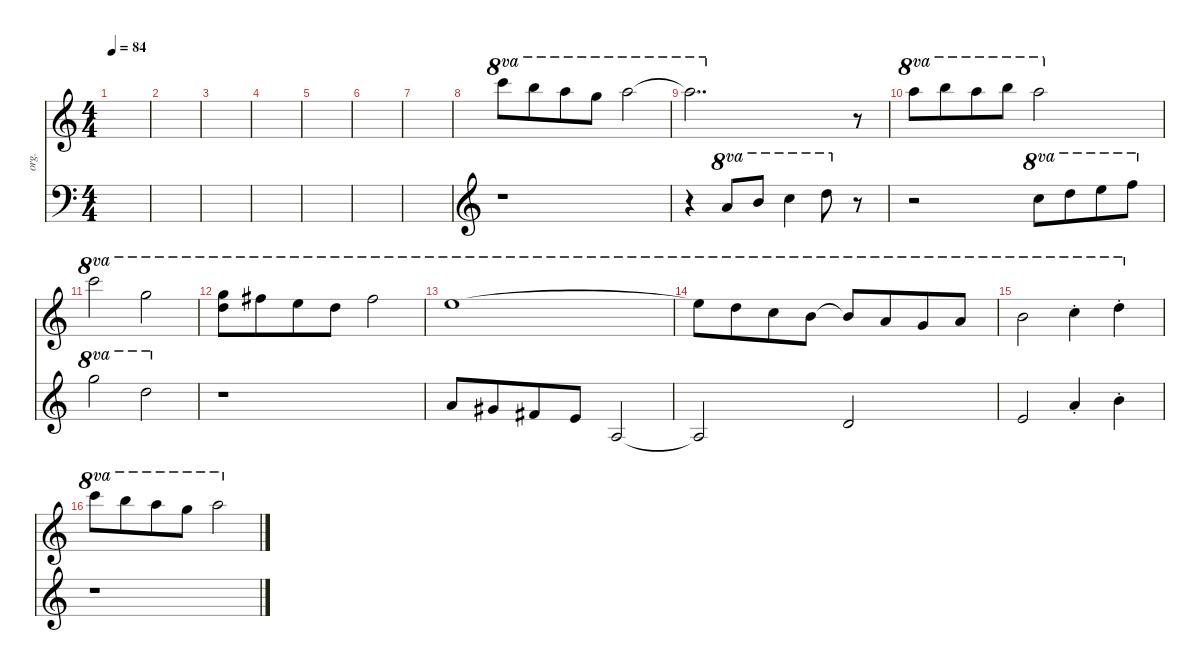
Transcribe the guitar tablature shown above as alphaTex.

\defaultSystemsLayout 4
\hideDynamics
\bracketExtendMode nobrackets
\track ("Organ" "org.") {solo instrument churchorgan}
\staff {score}
\tuning (E4 B3 G3 D3 A2 E2)
\ts (4 4)
\tempo 84
\clef g2
\ks c
|
|
|
|
|
|
|
32.1.8{ot 8va} 31.1.8{ot 8va beam merge} 29.1.8{ot 8va} 27.1.8{ot 8va} 29.1.2{ot 8va} |
29.1{t}.2{dd ot 8va} r.8 |
29.1.8{ot 8va} 31.1.8{ot 8va beam merge} 29.1.8{ot 8va} 31.1.8{ot 8va} 29.1.2{ot 8va} |
32.1.2{ot 8va} 27.1.2{ot 8va} |
(27.1 22.1).8{ot 8va} 26.1{acc #}.8{ot 8va beam merge} 24.1.8{ot 8va} 22.1.8{ot 8va} 26.1{acc #}.2{ot 8va} |
24.1.1{ot 8va} |
24.1{t}.8{ot 8va} 22.1.8{ot 8va beam merge} 20.1.8{ot 8va} 19.1.8{ot 8va} 19.1{t}.8{ot 8va} 17.1.8{ot 8va beam merge} 15.1.8{ot 8va} 17.1.8{ot 8va} |
19.1.2{ot 8va} 20.1{st}.4{ot 8va} 22.1{st}.4{ot 8va} |
32.1.8{ot 8va} 31.1.8{ot 8va beam merge} 29.1.8{ot 8va} 27.1.8{ot 8va} 29.1.2{ot 8va}
\staff {score}
\tuning (G2 D2 A1 E1 B0)
\clef f4
\ottava regular
\simile none
\ks c
|
|
|
|
|
|
|
\clef g2
r.1 |
r.4 38.1.8{ot 8va} 40.1.8{ot 8va} 41.1.4{ot 8va} 43.1.8{ot 8va} r.8 |
r.2 41.1.8{ot 8va} 43.1.8{ot 8va beam merge} 45.1.8{ot 8va} 46.1.8{ot 8va} |
48.1.2{ot 8va} 43.1.2{ot 8va} |
r.1 |
26.1.8 25.1{acc #}.8{beam merge} 23.1{acc #}.8 21.1.8 14.1.2 |
14.1{t}.2 19.1.2 |
21.1.2 26.1{st}.4 28.1{st}.4 |
r.1
